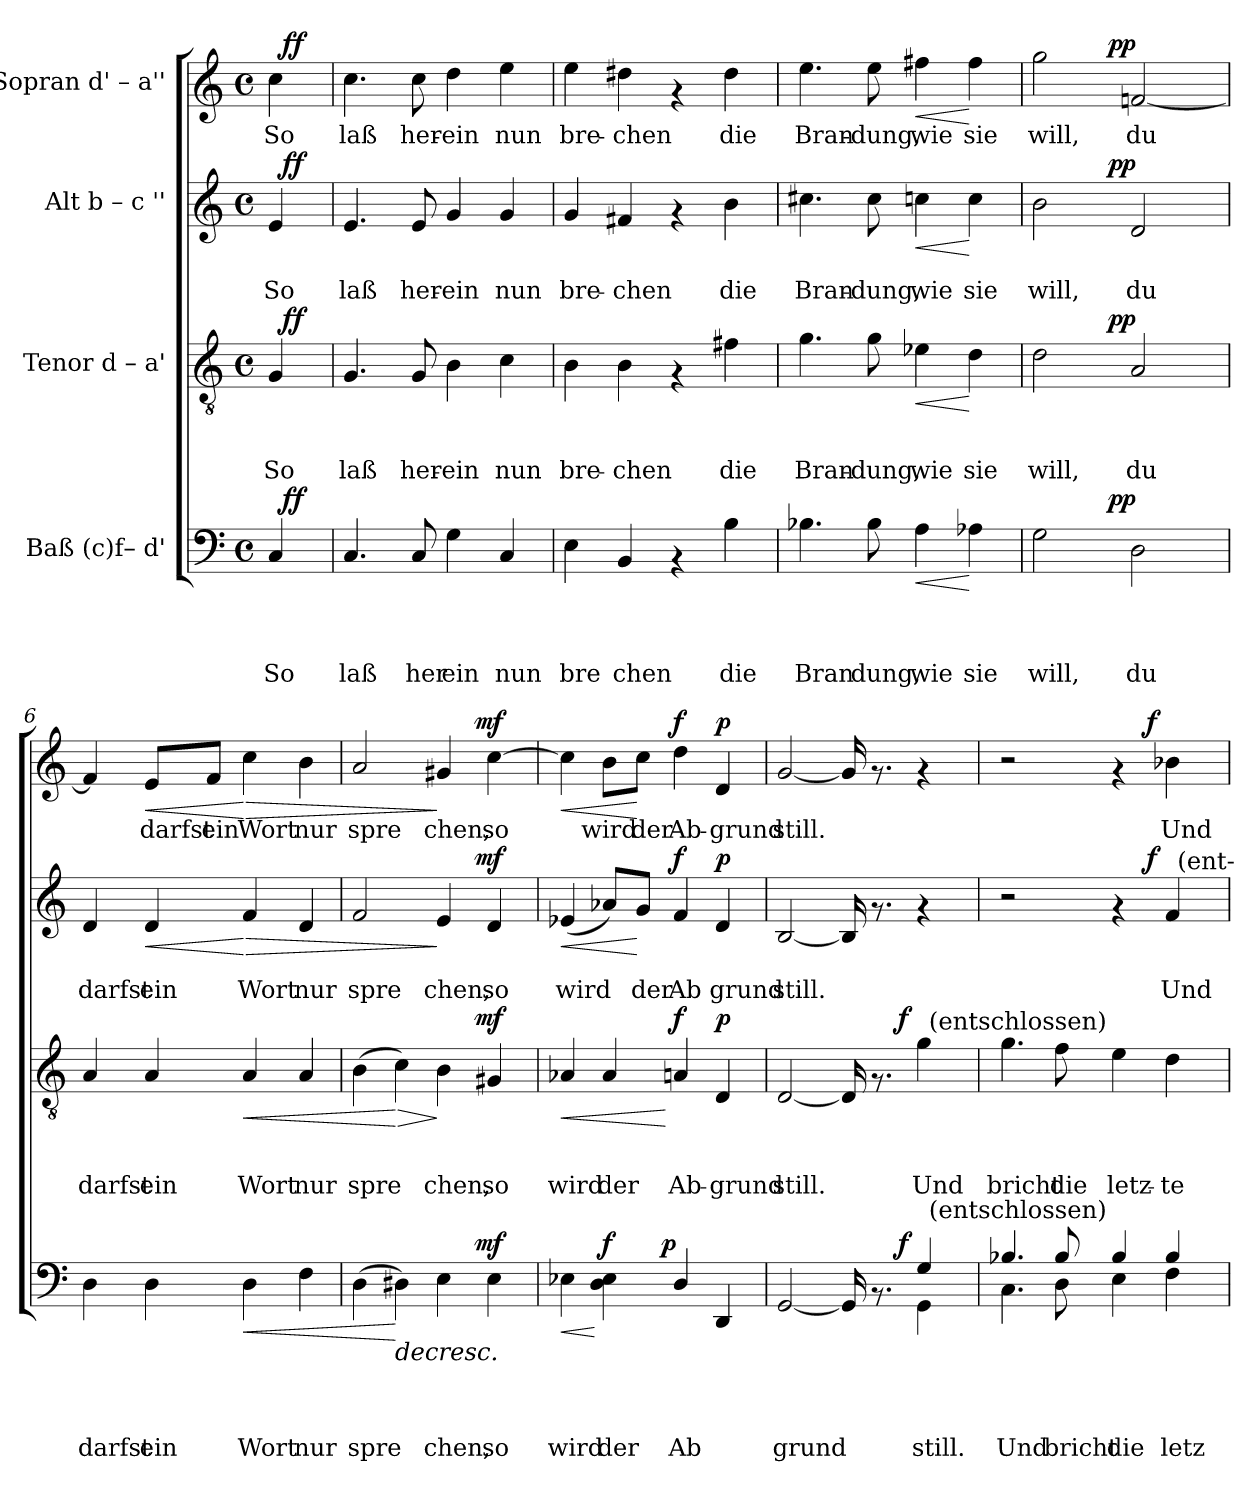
**kern	**text	**text	**text	**text	**dynam	**kern	**text	**text	**text	**dynam	**kern	**text	**text	**dynam	**kern	**text	**dynam
*part4	*part4	*part4	*part4	*part4	*part4	*part3	*part3	*part3	*part3	*part3	*part2	*part2	*part2	*part2	*part1	*part1	*part1
*staff4	*staff4	*staff4	*staff4	*staff4	*staff4	*staff3	*staff3	*staff3	*staff3	*staff3	*staff2	*staff2	*staff2	*staff2	*staff1	*staff1	*staff1
*I"Baß (c)f– d'	*	*	*	*	*	*I"Tenor d – a'	*	*	*	*	*I"Alt b – c ''	*	*	*	*I"Sopran d' – a''	*	*
*clefF4	*	*	*	*	*	*clefGv2	*	*	*	*	*clefG2	*	*	*	*clefG2	*	*
*k[]	*	*	*	*	*	*k[]	*	*	*	*	*k[]	*	*	*	*k[]	*	*
*C:	*	*	*	*	*	*C:	*	*	*	*	*C:	*	*	*	*C:	*	*
*M4/4	*	*	*	*	*	*M4/4	*	*	*	*	*M4/4	*	*	*	*M4/4	*	*
*met(c)	*	*	*	*	*	*met(c)	*	*	*	*	*met(c)	*	*	*	*met(c)	*	*
=1	=1	=1	=1	=1	=1	=1	=1	=1	=1	=1	=1	=1	=1	=1	=1	=1	=1
!	!	!	!	!LO:LY:b	!	!	!	!	!LO:LY:b	!	!	!	!LO:LY:b	!	!	!LO:LY:b	!
*^	*	*	*	*	*	*^	*	*	*	*	*^	*	*	*	*^	*	*
4C/	32ryy	.	.	.	So	.	4G/	32ryy	.	.	So	.	4e/	32ryy	.	So	.	4cc\	32ryy	So	.
!	!	!	!	!	!	!LO:DY:a	!	!	!	!	!	!LO:DY:a	!	!	!	!	!LO:DY:a	!	!	!	!LO:DY:a
.	8..ryy	.	.	.	.	ff	.	8..ryy	.	.	.	ff	.	8..ryy	.	.	ff	.	8..ryy	.	ff
=2	=2	=2	=2	=2	=2	=2	=2	=2	=2	=2	=2	=2	=2	=2	=2	=2	=2	=2	=2	=2	=2
!	!	!	!	!	!LO:LY:b	!	!	!	!	!	!LO:LY:b	!	!	!	!	!LO:LY:b	!	!	!	!LO:LY:b	!
*v	*v	*	*	*	*	*	*	*	*	*	*	*	*v	*v	*	*	*	*v	*v	*	*
*	*	*	*	*	*	*v	*v	*	*	*	*	*	*	*	*	*	*	*
4.C/	.	.	.	laß	.	4.G/	.	.	laß	.	4.e/	.	laß	.	4.cc\	laß	.
!	!	!	!	!LO:LY:b	!	!	!	!	!LO:LY:b	!	!	!	!LO:LY:b	!	!	!LO:LY:b	!
8C/	.	.	.	her	.	8G/	.	.	her-	.	8e/	.	her-	.	8cc\	her-	.
!	!	!	!	!LO:LY:b	!	!	!	!	!LO:LY:b	!	!	!	!LO:LY:b	!	!	!LO:LY:b	!
4G\	.	.	.	ein	.	4B\	.	.	-ein	.	4g/	.	-ein	.	4dd\	-ein	.
!	!	!	!	!LO:LY:b	!	!	!	!	!LO:LY:b	!	!	!	!LO:LY:b	!	!	!LO:LY:b	!
4C/	.	.	.	nun	.	4c\	.	.	nun	.	4g/	.	nun	.	4ee\	nun	.
=3	=3	=3	=3	=3	=3	=3	=3	=3	=3	=3	=3	=3	=3	=3	=3	=3	=3
!	!	!	!	!LO:LY:b	!	!	!	!	!LO:LY:b	!	!	!	!LO:LY:b	!	!	!LO:LY:b	!
4E\	.	.	.	bre	.	4B\	.	.	bre-	.	4g/	.	bre-	.	4ee\	bre-	.
!	!	!	!	!LO:LY:b	!	!	!	!	!LO:LY:b	!	!	!	!LO:LY:b	!	!	!LO:LY:b	!
4BB/	.	.	.	chen	.	4B\	.	.	-chen	.	4f#X/	.	-chen	.	4dd#X\	-chen	.
4rAA	.	.	.	.	.	4rF	.	.	.	.	4rf	.	.	.	4rf	.	.
!	!	!	!	!LO:LY:b	!	!	!	!	!LO:LY:b	!	!	!	!LO:LY:b	!	!	!LO:LY:b	!
4B\	.	.	.	die	.	4f#X\	.	.	die	.	4b\	.	die	.	4dd#\	die	.
=4	=4	=4	=4	=4	=4	=4	=4	=4	=4	=4	=4	=4	=4	=4	=4	=4	=4
!	!	!	!	!LO:LY:b	!	!	!	!	!LO:LY:b	!	!	!	!LO:LY:b	!	!	!LO:LY:b	!
4.B-X\	.	.	.	Bran	.	4.g\	.	.	Bran-	.	4.cc#X\	.	Bran-	.	4.ee\	Bran-	.
!	!	!	!	!LO:LY:b	!	!	!	!	!LO:LY:b	!	!	!	!LO:LY:b	!	!	!LO:LY:b	!
8B-\	.	.	.	dung,	.	8g\	.	.	-dung,	.	8cc#\	.	-dung,	.	8ee\	-dung,	.
!	!	!	!	!LO:LY:b	!LO:HP:b	!	!	!	!LO:LY:b	!LO:HP:b	!	!	!LO:LY:b	!LO:HP:b	!	!LO:LY:b	!LO:HP:b
4A\	.	.	.	wie	<	4e-X\	.	.	wie	<	4ccn\	.	wie	<	4ff#X\	wie	<
!	!	!	!	!LO:LY:b	!	!	!	!	!LO:LY:b	!	!	!	!LO:LY:b	!	!	!LO:LY:b	!
4A-X\	.	.	.	sie	[	4d\	.	.	sie	[	4cc\	.	sie	[	4ff#\	sie	[
!!LO:LB:g=z
=5	=5	=5	=5	=5	=5	=5	=5	=5	=5	=5	=5	=5	=5	=5	=5	=5	=5
!	!	!	!	!LO:LY:b	!	!	!	!	!LO:LY:b	!	!	!	!LO:LY:b	!	!	!LO:LY:b	!
*^	*	*	*	*	*	*^	*	*	*	*	*^	*	*	*	*^	*	*
2G\	4..ryy	.	.	.	will,	.	2d\	4..ryy	.	.	will,	.	2b\	4..ryy	.	will,	.	2gg\	4..ryy	will,	.
!	!	!	!	!	!	!LO:DY:a	!	!	!	!	!	!LO:DY:a	!	!	!	!	!LO:DY:a	!	!	!	!LO:DY:a
.	2ryy	.	.	.	.	pp	.	2ryy	.	.	.	pp	.	2ryy	.	.	pp	.	2ryy	.	pp
!	!	!	!	!	!LO:LY:b	!	!	!	!	!	!LO:LY:b	!	!	!	!	!LO:LY:b	!	!	!	!LO:LY:b	!
2D\	.	.	.	.	du	.	2A/	.	.	.	du	.	2d/	.	.	du	.	[<2fn/	.	du	.
.	16ryy	.	.	.	.	.	.	16ryy	.	.	.	.	.	16ryy	.	.	.	.	16ryy	.	.
=6	=6	=6	=6	=6	=6	=6	=6	=6	=6	=6	=6	=6	=6	=6	=6	=6	=6	=6	=6	=6	=6
!	!	!	!	!	!LO:LY:b	!	!	!	!	!	!LO:LY:b	!	!	!	!	!LO:LY:b	!	!	!	!	!
*v	*v	*	*	*	*	*	*	*	*	*	*	*	*v	*v	*	*	*	*v	*v	*	*
*	*	*	*	*	*	*v	*v	*	*	*	*	*	*	*	*	*	*	*
4D\	.	.	.	darfst	.	4A/	.	.	darfst	.	4d/	.	darfst	.	4f/]	.	.
!	!	!	!	!LO:LY:b	!	!	!	!	!LO:LY:b	!	!	!	!LO:LY:b	!LO:HP:b	!	!LO:LY:b	!LO:HP:b
4D\	.	.	.	ein	.	4A/	.	.	ein	.	4d/	.	ein	<	8e/L	darfst	<
!	!	!	!	!	!	!	!	!	!	!	!	!	!	!	!	!LO:LY:b	!
.	.	.	.	.	.	.	.	.	.	.	.	.	.	.	8f/J	ein	.
!	!	!	!	!LO:LY:b	!LO:HP:b	!	!	!	!LO:LY:b	!LO:HP:b	!	!	!LO:LY:b	!LO:HP:n=1:b	!	!LO:LY:b	!LO:HP:n=1:b
4D\	.	.	.	Wort	<	4A/	.	.	Wort	<	4f/	.	Wort	[ >	4cc\	Wort	[ >
!	!	!	!	!LO:LY:b	!	!	!	!	!LO:LY:b	!	!	!	!LO:LY:b	!	!	!LO:LY:b	!
4F\	.	.	.	nur	.	4A/	.	.	nur	.	4d/	.	nur	.	4b\	nur	.
=7	=7	=7	=7	=7	=7	=7	=7	=7	=7	=7	=7	=7	=7	=7	=7	=7	=7
!	!	!	!	!LO:LY:b	!	!	!	!	!LO:LY:b	!	!	!	!LO:LY:b	!	!	!LO:LY:b	!
*^	*	*	*	*	*	*^	*	*	*	*	*^	*	*	*	*^	*	*
(>4D\	2ryy	.	.	.	spre	.	(>4B\	2ryy	.	.	spre	.	2f/	2ryy	.	spre	.	2a/	2ryy	spre	.
!	!	!	!	!	!	!LO:HP:n=1:b	!	!	!	!	!	!LO:HP:n=1:b	!	!	!	!	!	!	!	!	!
4D#X\)	.	.	.	.	.	[ >	4c\)	.	.	.	.	[ >	.	.	.	.	.	.	.	.	.
!	!	!	!	!	!LO:LY:b	!	!	!	!	!	!LO:LY:b	!	!	!	!	!LO:LY:b	!	!	!	!LO:LY:b	!
4E\	8..ryy	.	.	.	chen,	.	4B\	8..ryy	.	.	chen,	]	4e/	8..ryy	.	chen,	]	4g#X/	8..ryy	chen,	]
!	!	!	!	!	!	!LO:DY:a	!	!	!	!	!	!LO:DY:a	!	!	!	!	!LO:DY:a	!	!	!	!LO:DY:a
.	4ryy	.	.	.	.	mf	.	4ryy	.	.	.	mf	.	4ryy	.	.	mf	.	4ryy	.	mf
!	!	!	!	!	!LO:LY:b	!	!	!	!	!	!LO:LY:b	!	!	!	!	!LO:LY:b	!	!	!	!LO:LY:b	!
4E\	.	.	.	.	so	]	4G#X/	.	.	.	so	.	4d/	.	.	so	.	[>4cc\	.	so	.
.	32ryy	.	.	.	.	.	.	32ryy	.	.	.	.	.	32ryy	.	.	.	.	32ryy	.	.
!!LO:PB:g=z
=8	=8	=8	=8	=8	=8	=8	=8	=8	=8	=8	=8	=8	=8	=8	=8	=8	=8	=8	=8	=8	=8
!	!	!	!	!	!LO:LY:b	!LO:HP:b	!	!	!	!	!LO:LY:b	!LO:HP:b	!	!	!	!LO:LY:b	!LO:HP:b	!	!	!	!LO:HP:b
*	*	*	*	*	*	*	*v	*v	*	*	*	*	*	*	*	*	*	*v	*v	*	*
*	*	*	*	*	*	*	*	*	*	*	*	*v	*v	*	*	*	*	*	*
4E-X\	4...ryy	.	.	.	wird	<	4A-X/	.	.	wird	<	(<4e-X/	.	wird	<	4cc\]	.	<
!	!	!	!	!	!LO:LY:b	!LO:DY:n=1:a	!	!	!	!LO:LY:b	!	!	!	!	!	!	!LO:LY:b	!
4D\ 4E-\	.	.	.	.	der	[ f	4A-/	.	.	der	.	8a-X/L)	.	.	.	8b\L	wird	.
!	!	!	!	!	!	!	!	!	!	!	!	!	!	!LO:LY:b	!	!	!LO:LY:b	!
.	.	.	.	.	.	.	.	.	.	.	.	8g/J	.	der	[	8cc\J	der	[
!	!	!	!	!	!	!LO:DY:n=2:a	!	!	!	!	!	!	!	!	!	!	!	!
.	2ryy	.	.	.	.	p	.	.	.	.	.	.	.	.	.	.	.	.
!	!	!	!	!	!LO:LY:b	!	!	!	!	!LO:LY:b	!LO:DY:n=1:a	!	!	!LO:LY:b	!LO:DY:a	!	!LO:LY:b	!LO:DY:a
4D/	.	.	.	.	Ab	.	4An/	.	.	Ab-	[ f	4f/	.	Ab	f	4dd\	Ab-	f
!	!	!	!	!	!	!	!	!	!	!LO:LY:b	!LO:DY:n=2:a	!	!	!LO:LY:b	!LO:DY:a	!	!LO:LY:b	!LO:DY:a
4DD/	.	.	.	.	.	.	4D/	.	.	-grund	p	4d/	.	grund	p	4d/	-grund	p
.	32ryy	.	.	.	.	.	.	.	.	.	.	.	.	.	.	.	.	.
=9	=9	=9	=9	=9	=9	=9	=9	=9	=9	=9	=9	=9	=9	=9	=9	=9	=9	=9
!	!	!	!	!	!LO:LY:b	!	!	!	!	!LO:LY:b	!	!	!	!LO:LY:b	!	!	!LO:LY:b	!
*^	*	*	*	*	*	*	*^	*	*	*	*	*	*	*	*	*	*	*
*	*	*^	*	*	*	*	*	*	*^	*	*	*	*	*	*	*	*	*	*	*
[<2GG/	2.ryy	2ryy	2ryy	.	.	.	grund	.	[<2D/	2ryy	2ryy	.	.	still.	.	[<2B/	.	still.	.	[<2g/	still.	.
16GG/]	.	8.ryy	4ryy	.	.	.	.	.	16D/]	8.ryy	4ryy	.	.	.	.	16B/]	.	.	.	16g/]	.	.
8.rAA	.	.	.	.	.	.	.	.	8.rF	.	.	.	.	.	.	8.rf	.	.	.	8.rf	.	.
!	!	!	!	!	!	!	!	!LO:DY:a	!	!	!	!	!	!	!LO:DY:a	!	!	!	!	!	!	!
.	.	4ryy	.	.	.	.	.	f	.	4ryy	.	.	.	.	f	.	.	.	.	.	.	.
!	!	!	!	!	!	!	!LO:LY:b	!	!	!	!	!	!	!LO:LY:b	!	!	!	!	!	!	!	!
4G/	4GG\	.	32ryy	.	.	.	still.	.	4g\	.	32ryy	.	.	Und	.	4rf	.	.	.	4rf	.	.
!	!	!	!	!	!	!	!	!	!	!	!LO:TX:a:t=(entschlossen)	!	!	!	!	!	!	!	!	!	!	!
!	!	!	!LO:TX:a:t=(entschlossen)	!	!	!	!	!	!	!	!	!	!	!	!	!	!	!	!	!	!	!
.	.	.	8..ryy	.	.	.	.	.	.	.	8..ryy	.	.	.	.	.	.	.	.	.	.	.
.	.	16ryy	.	.	.	.	.	.	.	16ryy	.	.	.	.	.	.	.	.	.	.	.	.
=10	=10	=10	=10	=10	=10	=10	=10	=10	=10	=10	=10	=10	=10	=10	=10	=10	=10	=10	=10	=10	=10	=10
!	!	!	!	!	!	!	!LO:LY:b	!	!	!	!	!	!	!LO:LY:b	!	!	!	!	!	!	!	!
*	*	*	*	*	*	*	*	*	*	*	*	*	*	*	*	*^	*	*	*	*^	*	*
*	*v	*v	*v	*	*	*	*	*	*	*	*	*	*	*	*	*	*^	*	*	*	*	*	*	*
*	*	*	*	*	*	*	*v	*v	*v	*	*	*	*	*	*	*	*	*	*	*	*	*	*
4.B-X/	4.C\	.	.	.	Und	.	4.g\	.	.	bricht	.	2r	2ryy	2ryy	.	.	.	2r	2ryy	.	.
!	!	!	!	!	!LO:LY:b	!	!	!	!	!LO:LY:b	!	!	!	!	!	!	!	!	!	!	!
8B-/	8D\	.	.	.	bricht	.	8f\	.	.	die	.	.	.	.	.	.	.	.	.	.	.
!	!	!	!	!	!LO:LY:b	!	!	!	!	!LO:LY:b	!	!	!	!	!	!	!	!	!	!	!
4B-/	4E\	.	.	.	die	.	4e\	.	.	letz-	.	4rf	8.ryy	4ryy	.	.	.	4rf	8.ryy	.	.
!	!	!	!	!	!	!	!	!	!	!	!	!	!	!	!	!	!LO:DY:a	!	!	!	!LO:DY:a
.	.	.	.	.	.	.	.	.	.	.	.	.	4ryy	.	.	.	f	.	4ryy	.	f
!	!	!	!	!	!LO:LY:b	!	!	!	!	!LO:LY:b	!	!	!	!	!	!LO:LY:b	!	!	!	!LO:LY:b	!
4B-/	4F\	.	.	.	letz	.	4d\	.	.	-te	.	4f/	.	32ryy	.	Und	.	4b-X\	.	Und	.
!	!	!	!	!	!	!	!	!	!	!	!	!	!	!LO:TX:a:t=(ent-	!	!	!	!	!	!	!
.	.	.	.	.	.	.	.	.	.	.	.	.	.	8..ryy	.	.	.	.	.	.	.
.	.	.	.	.	.	.	.	.	.	.	.	.	16ryy	.	.	.	.	.	16ryy	.	.
*	*	*	*	*	*	*	*	*	*	*	*	*v	*v	*v	*	*	*	*	*	*	*
*v	*v	*	*	*	*	*	*	*	*	*	*	*	*	*	*	*v	*v	*	*
=	=	=	=	=	=	=	=	=	=	=	=	=	=	=	=	=	=
*-	*-	*-	*-	*-	*-	*-	*-	*-	*-	*-	*-	*-	*-	*-	*-	*-	*-
